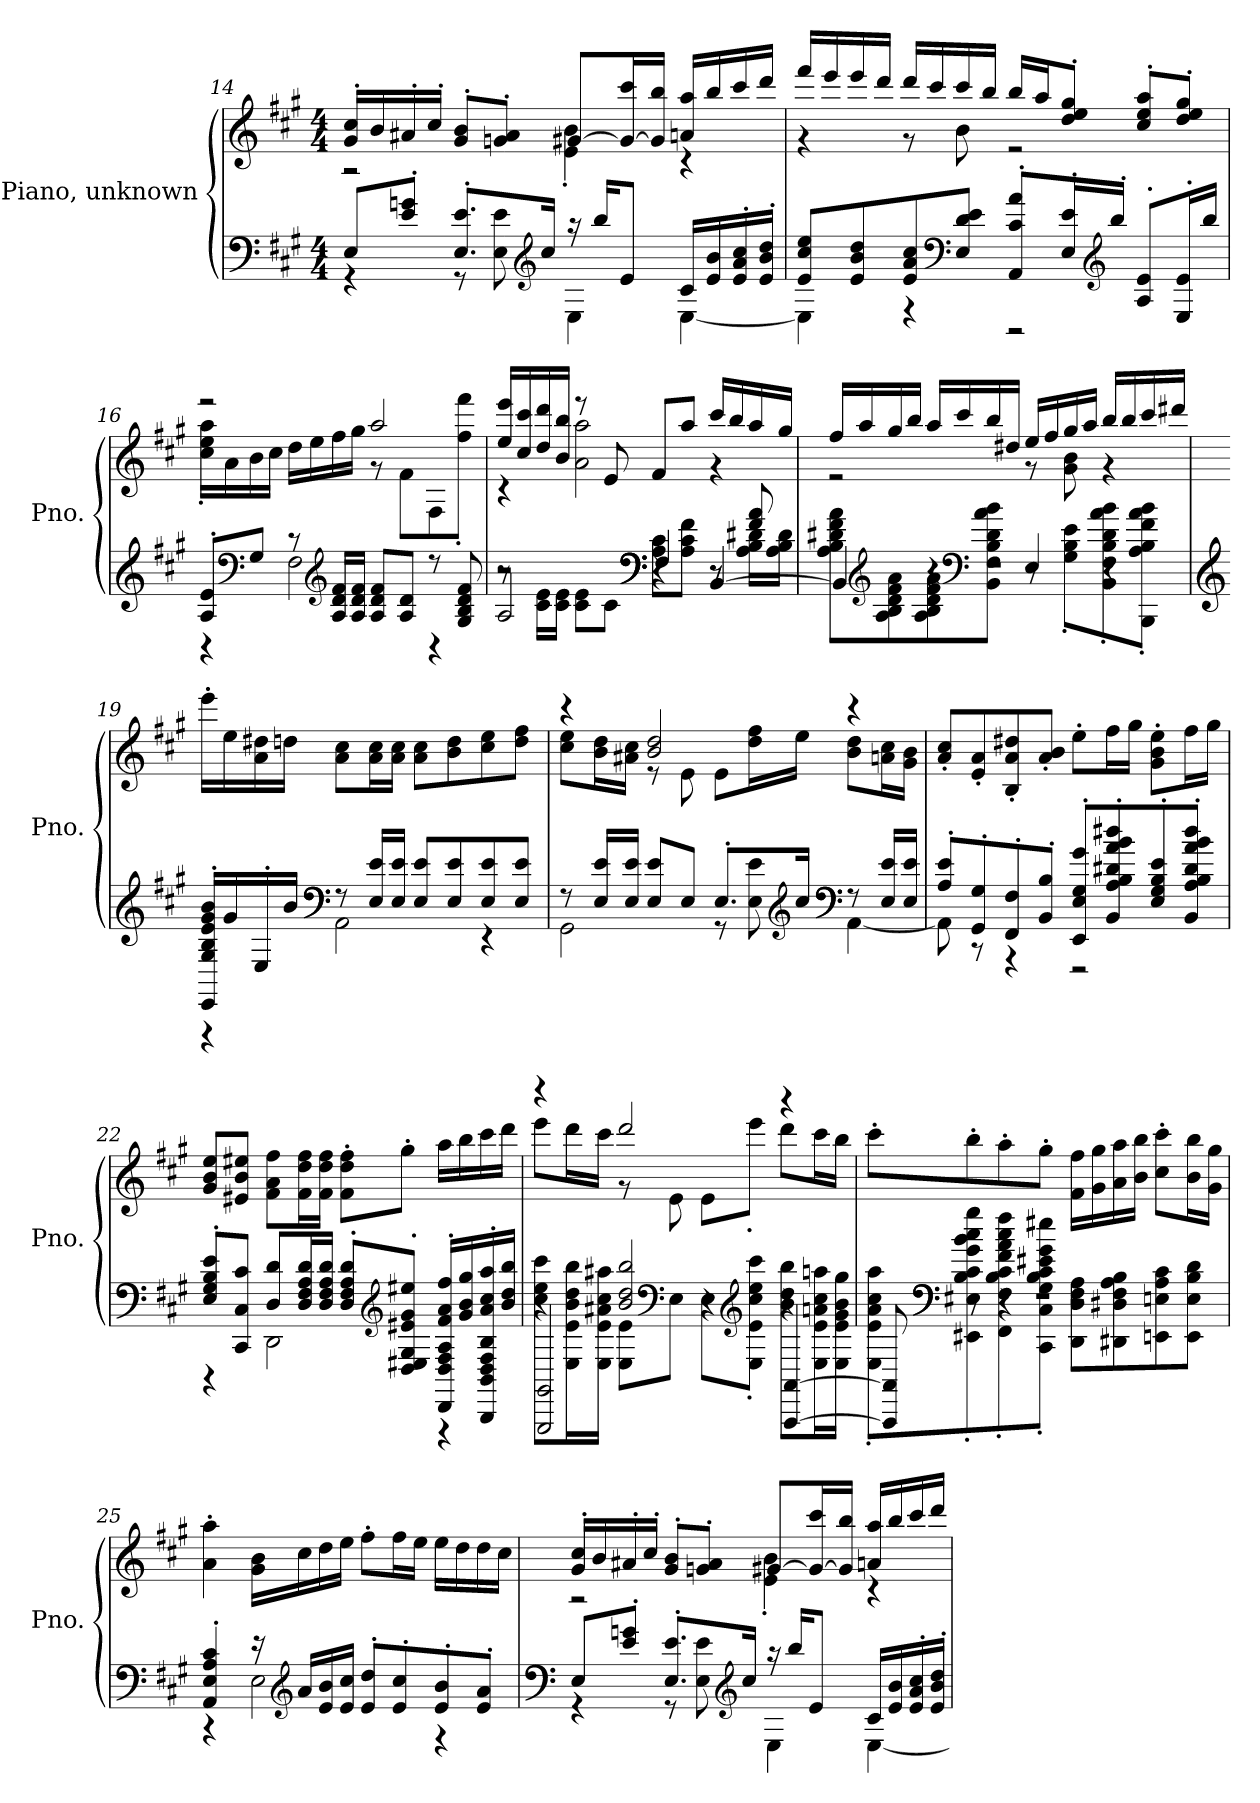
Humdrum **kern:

**kern	**kern
*part1	*part1
*staff2	*staff1
*I"Piano, unknown	*
*I'Pno.	*
*clefF4	*clefG2
*k[f#c#g#]	*k[f#c#g#]
*M4/4	*M4/4
=14	=14
*^	*^
8E/L	4r	16g#/' 16cc#/'LL	2r
.	.	16b/	.
8e/' 8gn/'J	.	16a#X'/	.
.	.	16cc#'/JJ	.
8.E/' 8.e/'L	8r	8g#/' 8b/'L	.
.	8E\ 8e\	8gn/' 8a#/'J	.
*clefG2	*	*	*
16cc#/Jk	.	.	.
16r	4E\	[8g#X/L	4e\' 4b\'
16bb/KL	.	.	.
8e/J	.	16g#/_ 16ccc#/L	.
.	.	16g#/] 16bb/JJ	.
16c#/LL	[4E\	16an/ 16aa/LL	4r
16e/ 16b/	.	16bb/	.
16e/' 16a/' 16cc#/'	.	16ccc#/	.
16e/' 16b/' 16dd/'JJ	.	16ddd/JJ	.
!!LO:PB:g=z	!!
=15	=15	=15	=15
8e/ 8cc#/ 8ee/L	4E\]	16fff#/LL	4r
.	.	16eee/	.
8e/ 8b/ 8dd/	.	16eee/	.
.	.	16ddd/JJ	.
8e/ 8a/ 8cc#/	4r	16ddd/LL	8r
.	.	16ccc#/	.
*clefF4	*	*	*
8E/ 8d/ 8e/J	.	16ccc#/	8b\
.	.	16bb/JJ	.
8AA/' 8c#/' 8a/'L	2r	16bb/LL	2r
.	.	16aa/J	.
16E/' 16e/'L	.	8dd/' 8ee/' 8gg#/'J	.
*clefG2	*	*	*
16bb'/JJ	.	.	.
8A/' 8e/'L	.	8cc#/' 8ee/' 8aa/'L	.
16E/' 16e/'L	.	8dd/' 8ee/' 8gg#/'J	.
16bb/JJ	.	.	.
=16	=16	=16	=16
8A/' 8e/'L	4r	2r	16cc#\' 16ee\' 16aa\'LL
.	.	.	16a\
*clefF4	*	*	*
8G#/J	.	.	16b\
.	.	.	16cc#\JJ
8r	2F#\	.	16dd\LL
.	.	.	16ee\
*clefG2	*	*	*
16A/ 16d/ 16f#/LL	.	.	16ff#\
16A/ 16d/ 16f#/JJ	.	.	16gg#\JJ
8A/ 8d/ 8f#/L	.	2aa/	8r
8A/ 8d/J	.	.	8f#\L
8r	4r	.	8F#\
8G#/ 8B/ 8d/ 8f#/	.	.	8ff#\' 8fff#\'J
!!LO:LB:g=z	!!
=17	=17	=17	=17
*	*^	*	*
2r	8r	2A/	16ee/ 16eee/LL	4r
.	.	.	16cc#/ 16ccc#/	.
.	16c#\ 16e\LL	.	16dd/ 16ddd/	.
.	16c#\ 16e\JJ	.	16b/ 16bb/JJ	.
.	8c#\ 8e\L	.	8r	2a\ 2aa\
.	8c#\J	.	8e/	.
*clefF4	*	*	*	*
4r	8A\ 8c#\L	4F#/	8f#/L	.
.	8A\ 8c#\ 8f#\J	.	8aa/J	.
8r	8r	[4BB/	16ccc#/LL	4r
.	.	.	16bb/	.
8f#/ 8a/	16A\ 16B\ 16d#X\LL	.	16aa/	.
.	16A\ 16B\ 16d#\JJ	.	16gg#/JJ	.
=18	=18	=18	=18	=18
1r	8A\ 8B\ 8d#X\ 8f#\ 8a\L	4BB/]	16ff#/LL	2r
.	.	.	16aa/	.
*clefG2	*	*	*	*
.	8A\ 8B\ 8d#\ 8f#\ 8a\	.	16gg#/	.
.	.	.	16bb/JJ	.
.	8A\ 8B\ 8d#\ 8f#\ 8a\	4r	16aa/LL	.
.	.	.	16ccc#/	.
*clefF4	*	*	*	*
.	8BB\ 8F#\ 8B\ 8d#\ 8a\ 8b\J	.	16bb/	.
.	.	.	16dd#X/JJ	.
.	8r	4E/	16ee/LL	8r
.	.	.	16ff#/	.
.	8G#\' 8B\' 8e\'L	.	16gg#/	8g#\ 8b\
.	.	.	16aa/JJ	.
.	8BB\' 8F#\' 8B\' 8d#\' 8a\' 8b\'	4r	16bb/LL	4r
.	.	.	16bb/	.
.	8BBB\' 8A\' 8B\' 8f#\' 8a\' 8b\'J	.	16ccc#/	.
.	.	.	16ddd#X/JJ	.
*v	*v	*v	*	*
*	*v	*v
!!LO:LB:g=z
=19	=19
*clefG2	*
*^	*
16EE/' 16G#/' 16B/' 16e/' 16g#/' 16b/'LL	4r	16eee'\LL
16g#/	.	16ee\
16E'/	.	16a\ 16dd#X\
16b/JJ	.	16ddn\JJ
*clefF4	*	*
8r	2AA\	8a\ 8cc#\L
16E/ 16e/LL	.	16a\ 16cc#\L
16E/ 16e/JJ	.	16a\ 16cc#\JJ
8E/ 8e/L	.	8a\ 8cc#\L
8E/ 8e/	.	8b\ 8dd\
8E/ 8e/	4r	8cc#\ 8ee\
8E/ 8e/J	.	8dd\ 8ff#\J
=20	=20	=20
*	*	*^
8r	2GG#\	4r	8cc#\ 8ee\L
16E/ 16e/LL	.	.	16b\ 16dd\L
16E/ 16e/JJ	.	.	16a#X\ 16cc#\JJ
8E/ 8e/L	.	2b/ 2dd/	8r
8E/J	.	.	8e\
8.E'/L	8r	.	8e\L
.	8E\ 8e\	.	16dd\ 16ff#\L
*clefG2	*	*	*
16cc#/Jk	.	.	16ee\JJ
*clefF4	*	*	*
8r	[4AA\	4r	8b\ 8dd\L
16E/ 16e/LL	.	.	16an\ 16cc#\L
16E/ 16e/JJ	.	.	16g#\ 16b\JJ
*	*	*v	*v
!!LO:LB:g=z
=21	=21	=21
8A/' 8e/'L	8AA\]	8a/' 8cc#/'L
8GG#/' 8G#/'	8r	8e/' 8a/'
8FF#/' 8F#/'	4r	8B/' 8a/' 8dd#X/'
8BB/' 8B/'J	.	8a/' 8b/'J
8EE/' 8E/' 8G#/' 8g#/'L	2r	8ee'\L
8BB/' 8A/' 8B/' 8d#X/' 8a/' 8b/' 8dd#X/'	.	16ff#\L
.	.	16gg#\JJ
8E/' 8G#/' 8B/' 8e/'	.	8g#\' 8b\' 8ee\'L
8BB/' 8A/' 8B/' 8d#/' 8a/' 8b/' 8dd#/'J	.	16ff#\L
.	.	16gg#\JJ
=22	=22	=22
8E/' 8G#/' 8B/' 8e/'L	4r	8g#/ 8b/ 8ee/L
8CC#/ 8C#/ 8c#/J	.	8e#X/ 8b/ 8ee#X/J
8D/ 8d/L	2DD\	8f#\ 8a\ 8ff#\L
16D/ 16F#/ 16A/ 16d/L	.	16f#\ 16dd\ 16ff#\L
16D/ 16F#/ 16A/ 16d/JJ	.	16f#\ 16dd\ 16ff#\JJ
8D/' 8F#/' 8A/' 8d/'L	.	8f#\' 8dd\' 8ff#\'L
*clefG2	*	*
8D/' 8E#X/' 8G#/' 8e#X/' 8g#/' 8ee#X/'J	.	8gg#'\J
16DD/' 16D/' 16F#/' 16A/' 16f#/' 16a/' 16ff#/'LL	4r	16aa\LL
16g#/ 16b/ 16gg#/	.	16bb\
16BBB/' 16BB/' 16D/' 16F#/' 16B/' 16a/' 16cc#/' 16aa/'	.	16ccc#\
16b/ 16dd/ 16bb/JJ	.	16ddd\JJ
!!LO:LB:g=z
=23	=23	=23
*	*^	*^
4r	8cc#\ 8ee\ 8ccc#\L	2GGG#/ 2GG#/	4r	8eee\L
.	16E\ 16e\ 16b\ 16dd\ 16bb\L	.	.	16ddd\L
.	16E\ 16e\ 16a#X\ 16cc#\ 16aa#X\JJ	.	.	16ccc#\JJ
2b/ 2dd/ 2bb/	8E\ 8e\L	.	2ddd/	8r
*clefF4	*	*	*	*
.	8E\J	.	.	8e\
.	8E\L	4r	.	8e\L
*clefG2	*	*	*	*
.	8E\' 8e\' 8cc#\' 8ee\' 8ccc#\'J	.	.	8eee'\J
4r	8b\ 8dd\ 8bb\L	[4AAA/ [4AA/	4r	8ddd\L
.	16E\ 16e\ 16an\ 16cc#\ 16aan\L	.	.	16ccc#\L
.	16E\ 16e\ 16g#\ 16b\ 16gg#\JJ	.	.	16bb\JJ
*	*	*	*v	*v
=24	=24	=24	=24
1r	8E\' 8e\' 8a\' 8cc#\' 8aa\'L	8AAA/] 8AA/]	8ccc#'\L
*clefF4	*	*	*
.	8EE#X\' 8E#X\' 8B\' 8c#\' 8g#\' 8b\' 8cc#\' 8gg#\'	8r	8bb'\
.	8FF#\' 8F#\' 8B\' 8c#\' 8f#\' 8a\' 8cc#\' 8ff#\'	4r	8aa'\
.	8CC#\' 8C#\' 8G#\' 8B\' 8c#\' 8e#X\' 8g#\' 8ee#X\'J	.	8gg#'\J
.	8DD\ 8D\ 8F#\ 8A\L	2r	16f#\ 16ff#\LL
.	.	.	16g#\ 16gg#\
.	8DD#X\ 8D#X\ 8F#\ 8A\ 8B\	.	16a\ 16aa\
.	.	.	16b\ 16bb\JJ
.	8EEn\ 8En\ 8A\ 8c#\	.	8cc#\' 8ccc#\'L
.	8EE\ 8E\ 8B\ 8d\J	.	16b\ 16bb\L
.	.	.	16g#\ 16gg#\JJ
*	*v	*v	*
!!LO:LB:g=z
=25	=25	=25
4AA/' 4E/' 4A/' 4c#/'	4r	4a\' 4aa\'
16r	2E\	16g#\ 16b\LL
*clefG2	*	*
16a/LL	.	16cc#\
16e/ 16b/	.	16dd\
16e/ 16cc#/JJ	.	16ee\JJ
8e/' 8dd/'L	.	8ff#'\L
8e/' 8cc#/'	.	16ff#\L
.	.	16ee\JJ
8e/' 8b/'	4r	16ee\LL
.	.	16dd\
8e/' 8a/'J	.	16dd\
.	.	16cc#\JJ
=26	=26	=26
*clefF4	*	*
*	*	*^
8E/L	4r	16g#/' 16cc#/'LL	2r
.	.	16b/	.
8e/' 8gn/'J	.	16a#X'/	.
.	.	16cc#'/JJ	.
8.E/' 8.e/'L	8r	8g#/' 8b/'L	.
.	8E\ 8e\	8gn/' 8a#/'J	.
*clefG2	*	*	*
16cc#/Jk	.	.	.
16r	4E\	[8g#X/L	4e\' 4b\'
16bb/KL	.	.	.
8e/J	.	16g#/_ 16ccc#/L	.
.	.	16g#/] 16bb/JJ	.
16c#/LL	[4E\	16an/ 16aa/LL	4r
16e/ 16b/	.	16bb/	.
16e/' 16a/' 16cc#/'	.	16ccc#/	.
16e/' 16b/' 16dd/'JJ	.	16ddd/JJ	.
*v	*v	*	*
*	*v	*v
=	=
*-	*-
